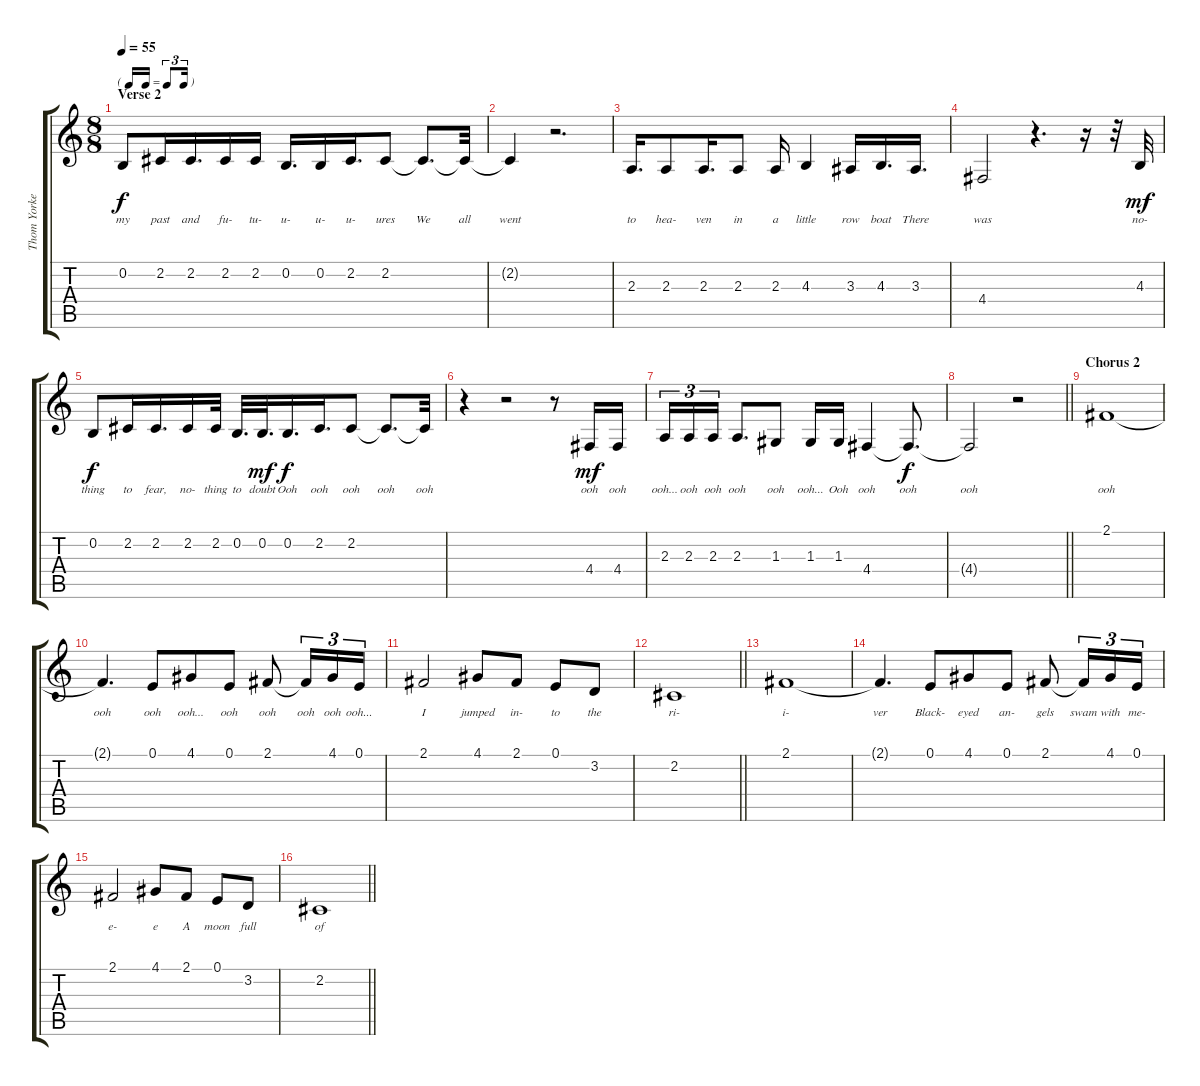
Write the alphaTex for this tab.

\track ("Thom Yorke(Vocals)" "Thom Yorke") {instrument oboe}
\staff {score tabs}
\tuning (E4 B3 G3 D3 A2 E2) {hide}
\ts (8 8)
\tf triplet16th
\section ("" "Verse 2")
\tempo 55
\clef g2
\ks c
0.2.8{lyrics (0 "my") lyrics (1 "") lyrics (2 "") lyrics (3 "") lyrics (4 "") dy f} 2.2.16{lyrics (0 "past") lyrics (1 "") lyrics (2 "") lyrics (3 "") lyrics (4 "")} 2.2.16{d lyrics (0 "and") lyrics (1 "") lyrics (2 "") lyrics (3 "") lyrics (4 "")} 2.2.16{lyrics (0 "fu-") lyrics (1 "") lyrics (2 "") lyrics (3 "") lyrics (4 "")} 2.2.16{lyrics (0 "tu-") lyrics (1 "") lyrics (2 "") lyrics (3 "") lyrics (4 "")} 0.2.16{d lyrics (0 "u-") lyrics (1 "") lyrics (2 "") lyrics (3 "") lyrics (4 "")} 0.2.16{lyrics (0 "u-") lyrics (1 "") lyrics (2 "") lyrics (3 "") lyrics (4 "")} 2.2.16{d lyrics (0 "u-") lyrics (1 "") lyrics (2 "") lyrics (3 "") lyrics (4 "")} 2.2.8{lyrics (0 "ures") lyrics (1 "") lyrics (2 "") lyrics (3 "") lyrics (4 "")} 2.2{t}.8{d lyrics (0 "We") lyrics (1 "") lyrics (2 "") lyrics (3 "") lyrics (4 "")} 2.2{t}.32{lyrics (0 "all") lyrics (1 "") lyrics (2 "") lyrics (3 "") lyrics (4 "")} |
2.2{t}.4{lyrics (0 "went") lyrics (1 "") lyrics (2 "") lyrics (3 "") lyrics (4 "")} r.2{d} |
2.3.16{d lyrics (0 "to") lyrics (1 "") lyrics (2 "") lyrics (3 "") lyrics (4 "")} 2.3.8{lyrics (0 "hea-") lyrics (1 "") lyrics (2 "") lyrics (3 "") lyrics (4 "")} 2.3.16{d lyrics (0 "ven") lyrics (1 "") lyrics (2 "") lyrics (3 "") lyrics (4 "")} 2.3.8{lyrics (0 "in") lyrics (1 "") lyrics (2 "") lyrics (3 "") lyrics (4 "")} 2.3.16{lyrics (0 "a") lyrics (1 "") lyrics (2 "") lyrics (3 "") lyrics (4 "")} 4.3.4{lyrics (0 "little") lyrics (1 "") lyrics (2 "") lyrics (3 "") lyrics (4 "")} 3.3.16{lyrics (0 "row") lyrics (1 "") lyrics (2 "") lyrics (3 "") lyrics (4 "")} 4.3.16{d lyrics (0 "boat") lyrics (1 "") lyrics (2 "") lyrics (3 "") lyrics (4 "")} 3.3.16{d lyrics (0 "There") lyrics (1 "") lyrics (2 "") lyrics (3 "") lyrics (4 "")} |
4.4.2{lyrics (0 "was") lyrics (1 "") lyrics (2 "") lyrics (3 "") lyrics (4 "")} r.4{d} r.16 r.32 4.3.32{lyrics (0 "no-") lyrics (1 "") lyrics (2 "") lyrics (3 "") lyrics (4 "") dy mf} |
0.2.8{lyrics (0 "thing") lyrics (1 "") lyrics (2 "") lyrics (3 "") lyrics (4 "") dy f} 2.2.16{lyrics (0 "to") lyrics (1 "") lyrics (2 "") lyrics (3 "") lyrics (4 "")} 2.2.16{d lyrics (0 "fear,") lyrics (1 "") lyrics (2 "") lyrics (3 "") lyrics (4 "")} 2.2.16{lyrics (0 "no-") lyrics (1 "") lyrics (2 "") lyrics (3 "") lyrics (4 "")} 2.2.32{lyrics (0 "thing") lyrics (1 "") lyrics (2 "") lyrics (3 "") lyrics (4 "")} 0.2.32{d lyrics (0 "to") lyrics (1 "") lyrics (2 "") lyrics (3 "") lyrics (4 "")} 0.2.32{d lyrics (0 "doubt") lyrics (1 "") lyrics (2 "") lyrics (3 "") lyrics (4 "") dy mf} 0.2.16{d lyrics (0 "Ooh") lyrics (1 "") lyrics (2 "") lyrics (3 "") lyrics (4 "") dy f} 2.2.16{d lyrics (0 "ooh") lyrics (1 "") lyrics (2 "") lyrics (3 "") lyrics (4 "")} 2.2.8{lyrics (0 "ooh") lyrics (1 "") lyrics (2 "") lyrics (3 "") lyrics (4 "")} 2.2{t}.8{d lyrics (0 "ooh") lyrics (1 "") lyrics (2 "") lyrics (3 "") lyrics (4 "")} 2.2{t}.32{lyrics (0 "ooh") lyrics (1 "") lyrics (2 "") lyrics (3 "") lyrics (4 "")} |
r.4 r.2 r.8 4.4.16{lyrics (0 "ooh") lyrics (1 "") lyrics (2 "") lyrics (3 "") lyrics (4 "") dy mf} 4.4.16{lyrics (0 "ooh") lyrics (1 "") lyrics (2 "") lyrics (3 "") lyrics (4 "")} |
2.3.16{tu (3 2) lyrics (0 "ooh...") lyrics (1 "") lyrics (2 "") lyrics (3 "") lyrics (4 "")} 2.3.16{tu (3 2) lyrics (0 "ooh") lyrics (1 "") lyrics (2 "") lyrics (3 "") lyrics (4 "")} 2.3.16{tu (3 2) lyrics (0 "ooh") lyrics (1 "") lyrics (2 "") lyrics (3 "") lyrics (4 "")} 2.3.8{d lyrics (0 "ooh") lyrics (1 "") lyrics (2 "") lyrics (3 "") lyrics (4 "")} 1.3.8{lyrics (0 "ooh") lyrics (1 "") lyrics (2 "") lyrics (3 "") lyrics (4 "")} 1.3.16{lyrics (0 "ooh...") lyrics (1 "") lyrics (2 "") lyrics (3 "") lyrics (4 "")} 1.3.16{lyrics (0 "Ooh") lyrics (1 "") lyrics (2 "") lyrics (3 "") lyrics (4 "")} 4.4.4{lyrics (0 "ooh") lyrics (1 "") lyrics (2 "") lyrics (3 "") lyrics (4 "")} 4.4{t}.8{d lyrics (0 "ooh") lyrics (1 "") lyrics (2 "") lyrics (3 "") lyrics (4 "") dy f} |
\barLineRight lightlight
4.4{t}.2{lyrics (0 "ooh") lyrics (1 "") lyrics (2 "") lyrics (3 "") lyrics (4 "")} r.2 |
\section ("" "Chorus 2")
2.1.1{lyrics (0 "ooh") lyrics (1 "") lyrics (2 "") lyrics (3 "") lyrics (4 "")} |
2.1{t}.4{d lyrics (0 "ooh") lyrics (1 "") lyrics (2 "") lyrics (3 "") lyrics (4 "")} 0.1.8{lyrics (0 "ooh") lyrics (1 "") lyrics (2 "") lyrics (3 "") lyrics (4 "")} 4.1.8{lyrics (0 "ooh...") lyrics (1 "") lyrics (2 "") lyrics (3 "") lyrics (4 "")} 0.1.8{lyrics (0 "ooh") lyrics (1 "") lyrics (2 "") lyrics (3 "") lyrics (4 "")} 2.1.8{lyrics (0 "ooh") lyrics (1 "") lyrics (2 "") lyrics (3 "") lyrics (4 "")} 2.1{t}.16{tu (3 2) lyrics (0 "ooh") lyrics (1 "") lyrics (2 "") lyrics (3 "") lyrics (4 "")} 4.1.16{tu (3 2) lyrics (0 "ooh") lyrics (1 "") lyrics (2 "") lyrics (3 "") lyrics (4 "")} 0.1.16{tu (3 2) lyrics (0 "ooh...") lyrics (1 "") lyrics (2 "") lyrics (3 "") lyrics (4 "")} |
2.1.2{lyrics (0 "I") lyrics (1 "") lyrics (2 "") lyrics (3 "") lyrics (4 "")} 4.1.8{lyrics (0 "jumped") lyrics (1 "") lyrics (2 "") lyrics (3 "") lyrics (4 "")} 2.1.8{lyrics (0 "in-") lyrics (1 "") lyrics (2 "") lyrics (3 "") lyrics (4 "")} 0.1.8{lyrics (0 "to") lyrics (1 "") lyrics (2 "") lyrics (3 "") lyrics (4 "")} 3.2.8{lyrics (0 "the") lyrics (1 "") lyrics (2 "") lyrics (3 "") lyrics (4 "")} |
\barLineRight lightlight
2.2.1{lyrics (0 "ri-") lyrics (1 "") lyrics (2 "") lyrics (3 "") lyrics (4 "")} |
2.1.1{lyrics (0 "i-") lyrics (1 "") lyrics (2 "") lyrics (3 "") lyrics (4 "")} |
2.1{t}.4{d lyrics (0 "ver") lyrics (1 "") lyrics (2 "") lyrics (3 "") lyrics (4 "")} 0.1.8{lyrics (0 "Black-") lyrics (1 "") lyrics (2 "") lyrics (3 "") lyrics (4 "")} 4.1.8{lyrics (0 "eyed") lyrics (1 "") lyrics (2 "") lyrics (3 "") lyrics (4 "")} 0.1.8{lyrics (0 "an-") lyrics (1 "") lyrics (2 "") lyrics (3 "") lyrics (4 "")} 2.1.8{lyrics (0 "gels") lyrics (1 "") lyrics (2 "") lyrics (3 "") lyrics (4 "")} 2.1{t}.16{tu (3 2) lyrics (0 "swam") lyrics (1 "") lyrics (2 "") lyrics (3 "") lyrics (4 "")} 4.1.16{tu (3 2) lyrics (0 "with") lyrics (1 "") lyrics (2 "") lyrics (3 "") lyrics (4 "")} 0.1.16{tu (3 2) lyrics (0 "me-") lyrics (1 "") lyrics (2 "") lyrics (3 "") lyrics (4 "")} |
2.1.2{lyrics (0 "e-") lyrics (1 "") lyrics (2 "") lyrics (3 "") lyrics (4 "")} 4.1.8{lyrics (0 "e") lyrics (1 "") lyrics (2 "") lyrics (3 "") lyrics (4 "")} 2.1.8{lyrics (0 "A") lyrics (1 "") lyrics (2 "") lyrics (3 "") lyrics (4 "")} 0.1.8{lyrics (0 "moon") lyrics (1 "") lyrics (2 "") lyrics (3 "") lyrics (4 "")} 3.2.8{lyrics (0 "full") lyrics (1 "") lyrics (2 "") lyrics (3 "") lyrics (4 "")} |
\barLineRight lightlight
2.2.1{lyrics (0 "of") lyrics (1 "") lyrics (2 "") lyrics (3 "") lyrics (4 "")}
